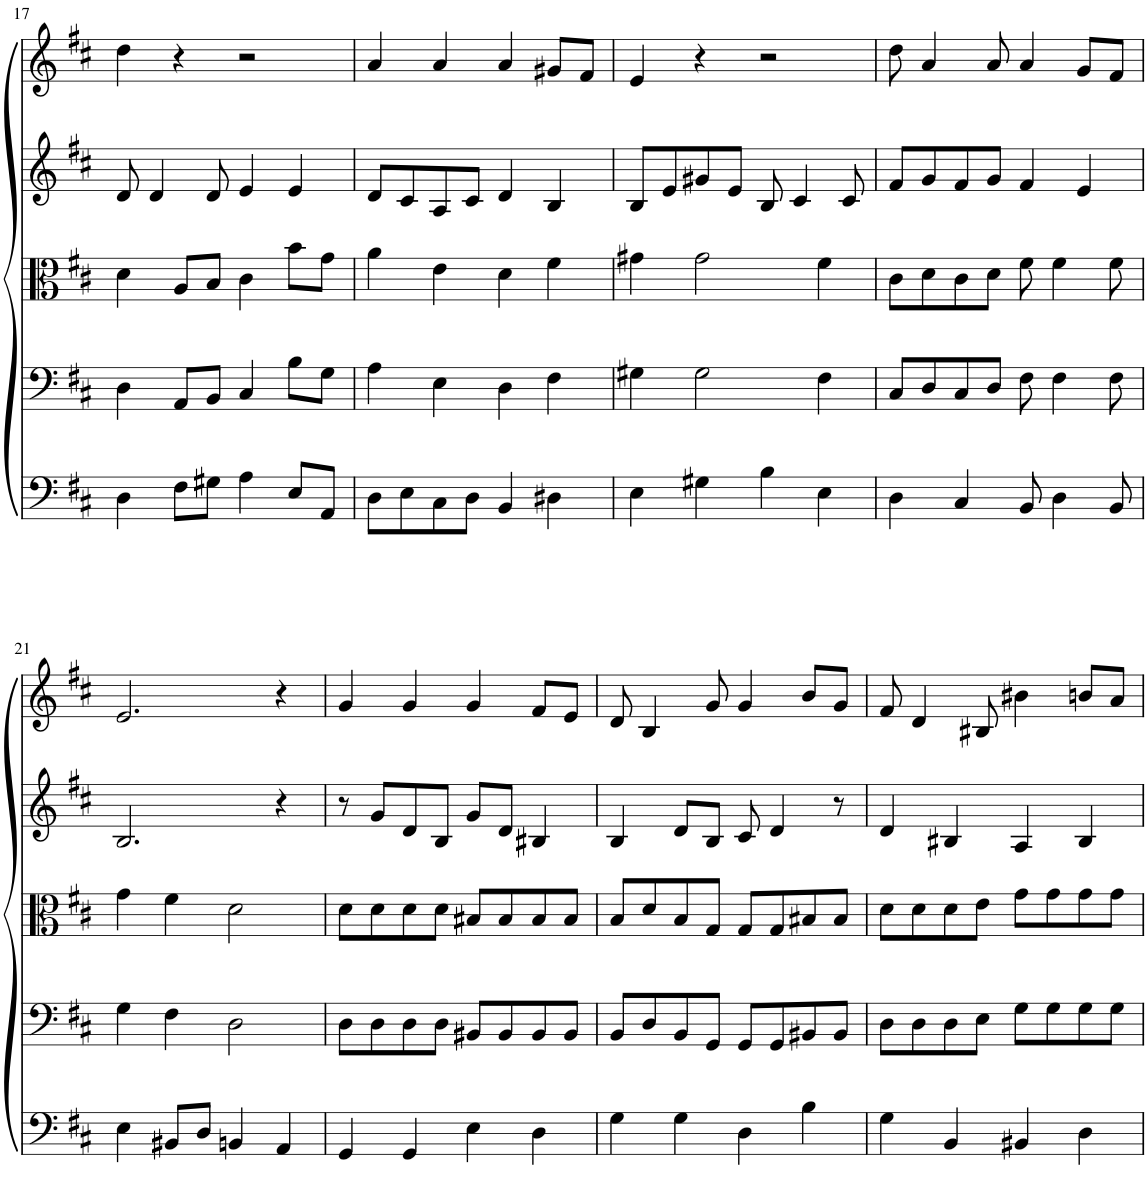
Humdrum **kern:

**kern	**kern	**kern	**kern	**kern
*part5	*part4	*part3	*part2	*part1
*staff5	*staff4	*staff3	*staff2	*staff1
*I"Baixo	*I"Tenor	*I"Tenor	*I"Contralto	*I"Soprano
!!LO:PB:g=z
*clefF4	*clefF4	*clefC3	*clefG2	*clefG2
*k[f#c#]	*k[f#c#]	*k[f#c#]	*k[f#c#]	*k[f#c#]
*M4/4	*M4/4	*M4/4	*M4/4	*M4/4
=17	=17	=17	=17	=17
4D\	4D\	4d\	8d/	4dd\
.	.	.	4d/	.
8F#\L	8AA/L	8A/L	.	4r
8G#X\J	8BB/J	8B/J	8d/	.
4A\	4C#/	4c#\	4e/	2r
8E/L	8B\L	8b\L	4e/	.
8AA/J	8G\J	8g\J	.	.
=18	=18	=18	=18	=18
8D\L	4A\	4a\	8d/L	4a/
8E\	.	.	8c#/	.
8C#\	4E\	4e\	8A/	4a/
8D\J	.	.	8c#/J	.
4BB/	4D\	4d\	4d/	4a/
4D#X\	4F#\	4f#\	4B/	8g#X/L
.	.	.	.	8f#/J
=19	=19	=19	=19	=19
4E\	4G#X\	4g#X\	8B/L	4e/
.	.	.	8e/	.
4G#X\	2G#\	2g#\	8g#X/	4r
.	.	.	8e/J	.
4B\	.	.	8B/	2r
.	.	.	4c#/	.
4E\	4F#\	4f#\	.	.
.	.	.	8c#/	.
=20	=20	=20	=20	=20
4D\	8C#/L	8c#\L	8f#/L	8dd\
.	8D/	8d\	8g/	4a/
4C#/	8C#/	8c#\	8f#/	.
.	8D/J	8d\J	8g/J	8a/
8BB/	8F#\	8f#\	4f#/	4a/
4D\	4F#\	4f#\	.	.
.	.	.	4e/	8g/L
8BB/	8F#\	8f#\	.	8f#/J
!!LO:LB:g=z
=21	=21	=21	=21	=21
4E\	4G\	4g\	2.B/	2.e/
8BB#X/L	4F#\	4f#\	.	.
8D/J	.	.	.	.
4BBn/	2D\	2d\	.	.
4AA/	.	.	4r	4r
=22	=22	=22	=22	=22
4GG/	8D\L	8d\L	8r	4g/
.	8D\	8d\	8g/L	.
4GG/	8D\	8d\	8d/	4g/
.	8D\J	8d\J	8B/J	.
4E\	8BB#X/L	8B#X/L	8g/L	4g/
.	8BB#/	8B#/	8d/J	.
4D\	8BB#/	8B#/	4B#X/	8f#/L
.	8BB#/J	8B#/J	.	8e/J
=23	=23	=23	=23	=23
4G\	8BB/L	8B/L	4B/	8d/
.	8D/	8d/	.	4B/
4G\	8BB/	8B/	8d/L	.
.	8GG/J	8G/J	8B/J	8g/
4D\	8GG/L	8G/L	8c#/	4g/
.	8GG/	8G/	4d/	.
4B\	8BB#X/	8B#X/	.	8b/L
.	8BB#/J	8B#/J	8r	8g/J
=24	=24	=24	=24	=24
4G\	8D\L	8d\L	4d/	8f#/
.	8D\	8d\	.	4d/
4BB/	8D\	8d\	4B#X/	.
.	8E\J	8e\J	.	8B#X/
4BB#X/	8G\L	8g\L	4A/	4b#X\
.	8G\	8g\	.	.
4D\	8G\	8g\	4B#/	8bn/L
.	8G\J	8g\J	.	8a/J
=	=	=	=	=
*-	*-	*-	*-	*-
